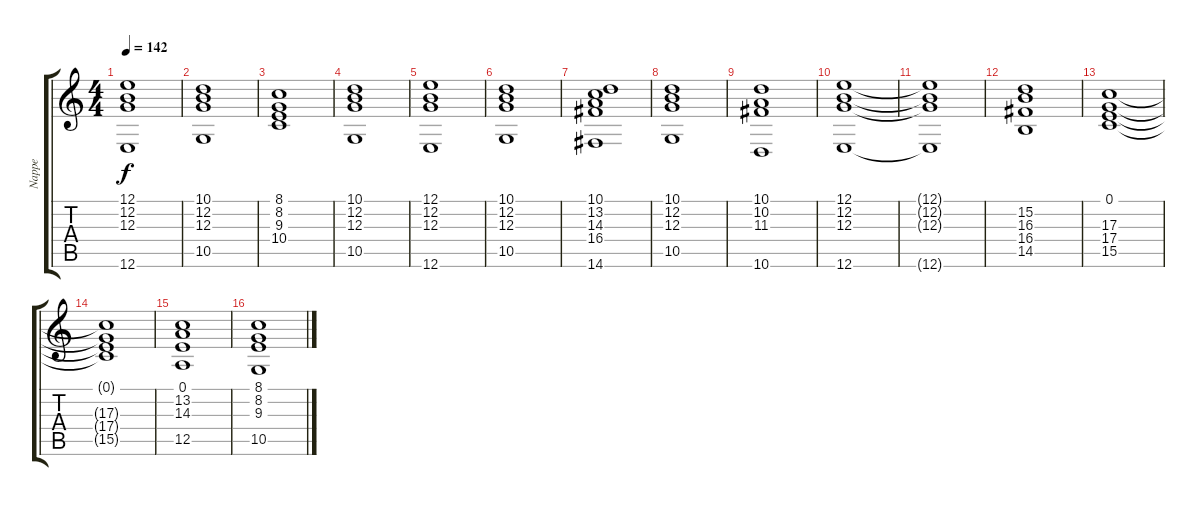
\track ("Nappe" "Nappe") {instrument stringensemble1}
\staff {score tabs}
\tuning (E4 B3 G3 D3 A2 E2) {hide}
\ts (4 4)
\tempo 142
\clef g2
\ks c
(12.1 12.2 12.3 12.6).1{dy f} |
(10.1 12.2 12.3 10.5).1 |
(8.1 8.2 9.3 10.4).1 |
(10.1 12.2 12.3 10.5).1 |
(12.1 12.2 12.3 12.6).1 |
(10.1 12.2 12.3 10.5).1 |
(10.1 13.2 14.3 16.4 14.6).1 |
(10.1 12.2 12.3 10.5).1 |
(10.1 10.2 11.3 10.6).1 |
(12.1 12.2 12.3 12.6).1 |
(12.1{t} 12.2{t} 12.3{t} 12.6{t}).1 |
(15.2 16.3 16.4 14.5).1 |
(0.1 17.3 17.4 15.5).1 |
(0.1{t} 17.3{t} 17.4{t} 15.5{t}).1 |
(0.1 13.2 14.3 12.5).1 |
(8.1 8.2 9.3 10.5).1
